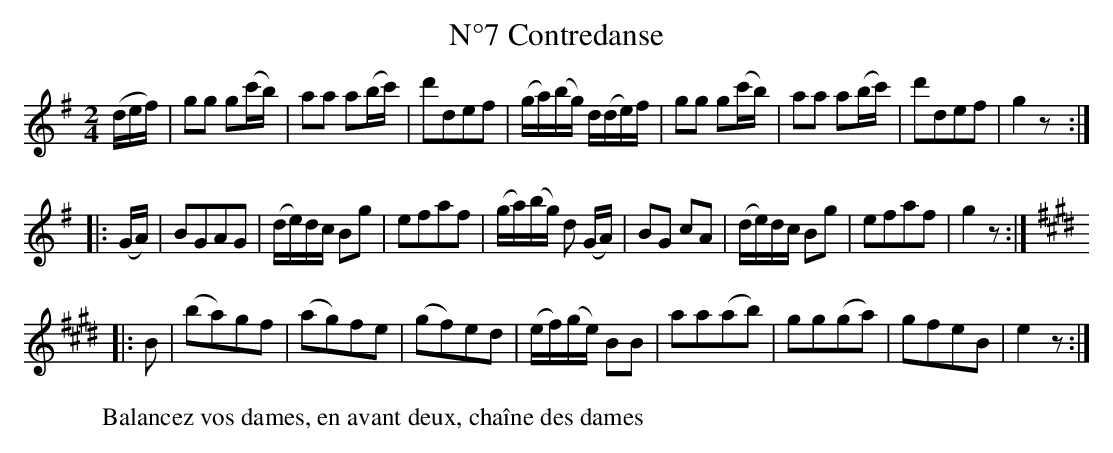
X:1
T:N°7 Contredanse
M:2/4
K:Gmaj
L:1/16
(def)|g2g2 g2(c'b)|a2a2 a2(bc')|d'2d2e2f2|(ga)(bg) d(de)f|g2g2 g2(c'b)|a2a2 a2(bc')|d'2d2e2f2|g4 z2:|
|:(GA)|B2G2A2G2|(de)dc B2g2|e2f2a2f2|(ga)(bg) d2 (GA)|B2G2 c2A2|(de)dc B2g2|e2f2a2f2|g4 z2:|
K:Emaj
|:B2|(b2a2)g2f2|(a2g2)f2e2|(g2f2)e2d2|(ef)(ge) B2B2|a2a2(a2b2)|g2g2(g2a2)|g2f2e2B2|e4z2:|]
W:Balancez vos dames, en avant deux, chaîne des dames
